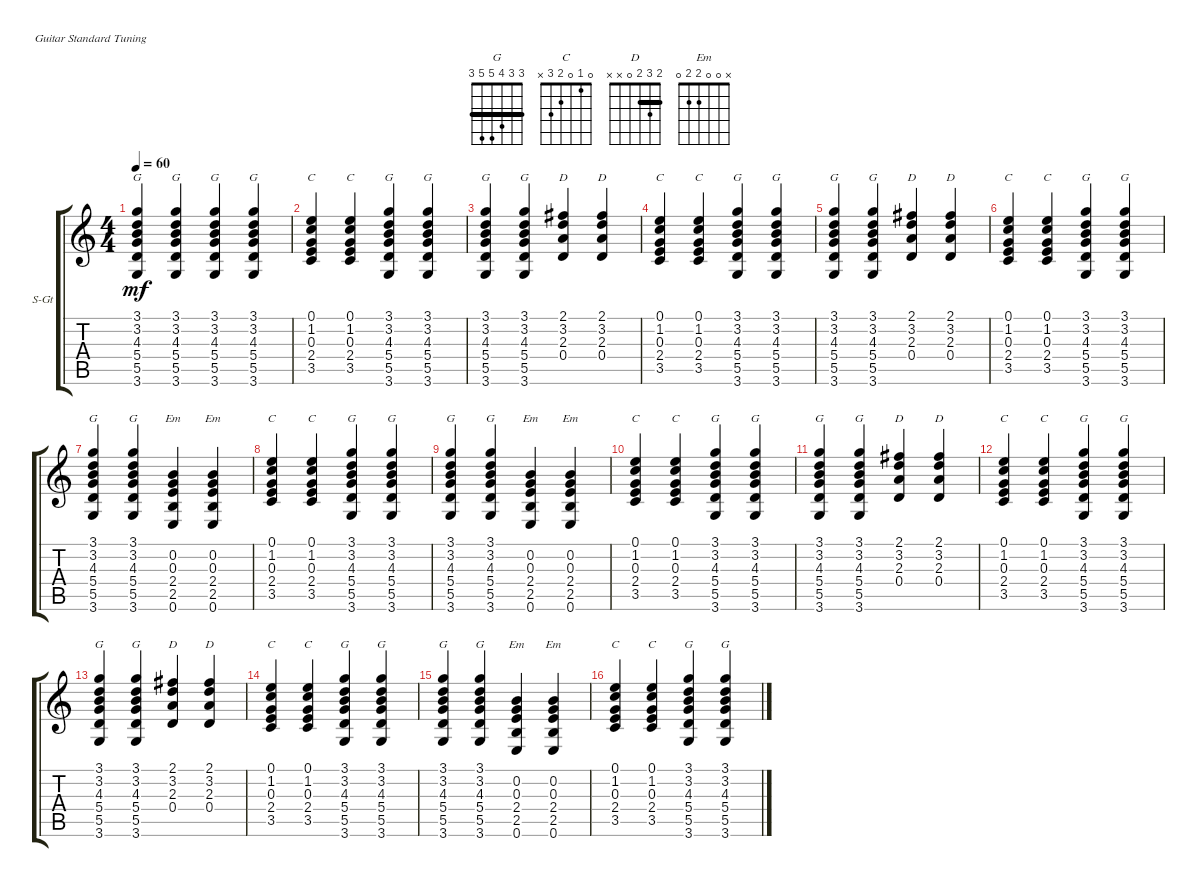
\defaultSystemsLayout 4
\bracketExtendMode groupsimilarinstruments
\firstSystemTrackNameOrientation horizontal
\otherSystemsTrackNameOrientation horizontal
\track ("Steel Guitar" "S-Gt") {instrument acousticguitarsteel}
\staff {score tabs}
\tuning (E4 B3 G3 D3 A2 E2)
\chord ("G" 3 3 4 5 5 3) {barre (3 3)}
\chord ("C" 0 1 0 2 3 x)
\chord ("D" 2 3 2 0 x x) {barre 2}
\chord ("Em" x 0 0 2 2 0)
\ts (4 4)
\tempo 60
\clef g2
\ks c
(3.6 5.5 5.4 4.3 3.2 3.1).4{ch "G" dy mf instrument acousticguitarsteel} (3.6 5.5 5.4 4.3 3.2 3.1).4{ch "G"} (3.6 5.5 5.4 4.3 3.2 3.1).4{ch "G"} (3.6 5.5 5.4 4.3 3.2 3.1).4{ch "G"} |
(3.5 2.4 0.3 1.2 0.1).4{ch "C"} (3.5 2.4 0.3 1.2 0.1).4{ch "C"} (3.6 5.5 5.4 4.3 3.2 3.1).4{ch "G"} (3.6 5.5 5.4 4.3 3.2 3.1).4{ch "G"} |
(3.6 5.5 5.4 4.3 3.2 3.1).4{ch "G"} (3.6 5.5 5.4 4.3 3.2 3.1).4{ch "G"} (0.4 2.3 3.2 2.1).4{ch "D"} (0.4 2.3 3.2 2.1).4{ch "D"} |
(3.5 2.4 0.3 1.2 0.1).4{ch "C"} (3.5 2.4 0.3 1.2 0.1).4{ch "C"} (3.6 5.5 5.4 4.3 3.2 3.1).4{ch "G"} (3.6 5.5 5.4 4.3 3.2 3.1).4{ch "G"} |
(3.6 5.5 5.4 4.3 3.2 3.1).4{ch "G"} (3.6 5.5 5.4 4.3 3.2 3.1).4{ch "G"} (0.4 2.3 3.2 2.1).4{ch "D"} (0.4 2.3 3.2 2.1).4{ch "D"} |
(3.5 2.4 0.3 1.2 0.1).4{ch "C"} (3.5 2.4 0.3 1.2 0.1).4{ch "C"} (3.6 5.5 5.4 4.3 3.2 3.1).4{ch "G"} (3.6 5.5 5.4 4.3 3.2 3.1).4{ch "G"} |
(3.6 5.5 5.4 4.3 3.2 3.1).4{ch "G"} (3.6 5.5 5.4 4.3 3.2 3.1).4{ch "G"} (0.6 2.5 2.4 0.3 0.2).4{ch "Em"} (0.6 2.5 2.4 0.3 0.2).4{ch "Em"} |
(3.5 2.4 0.3 1.2 0.1).4{ch "C"} (3.5 2.4 0.3 1.2 0.1).4{ch "C"} (3.6 5.5 5.4 4.3 3.2 3.1).4{ch "G"} (3.6 5.5 5.4 4.3 3.2 3.1).4{ch "G"} |
(3.6 5.5 5.4 4.3 3.2 3.1).4{ch "G"} (3.6 5.5 5.4 4.3 3.2 3.1).4{ch "G"} (0.6 2.5 2.4 0.3 0.2).4{ch "Em"} (0.6 2.5 2.4 0.3 0.2).4{ch "Em"} |
(3.5 2.4 0.3 1.2 0.1).4{ch "C"} (3.5 2.4 0.3 1.2 0.1).4{ch "C"} (3.6 5.5 5.4 4.3 3.2 3.1).4{ch "G"} (3.6 5.5 5.4 4.3 3.2 3.1).4{ch "G"} |
(3.6 5.5 5.4 4.3 3.2 3.1).4{ch "G"} (3.6 5.5 5.4 4.3 3.2 3.1).4{ch "G"} (0.4 2.3 3.2 2.1).4{ch "D"} (0.4 2.3 3.2 2.1).4{ch "D"} |
(3.5 2.4 0.3 1.2 0.1).4{ch "C"} (3.5 2.4 0.3 1.2 0.1).4{ch "C"} (3.6 5.5 5.4 4.3 3.2 3.1).4{ch "G"} (3.6 5.5 5.4 4.3 3.2 3.1).4{ch "G"} |
(3.6 5.5 5.4 4.3 3.2 3.1).4{ch "G"} (3.6 5.5 5.4 4.3 3.2 3.1).4{ch "G"} (0.4 2.3 3.2 2.1).4{ch "D"} (0.4 2.3 3.2 2.1).4{ch "D"} |
(3.5 2.4 0.3 1.2 0.1).4{ch "C"} (3.5 2.4 0.3 1.2 0.1).4{ch "C"} (3.6 5.5 5.4 4.3 3.2 3.1).4{ch "G"} (3.6 5.5 5.4 4.3 3.2 3.1).4{ch "G"} |
(3.6 5.5 5.4 4.3 3.2 3.1).4{ch "G"} (3.6 5.5 5.4 4.3 3.2 3.1).4{ch "G"} (0.6 2.5 2.4 0.3 0.2).4{ch "Em"} (0.6 2.5 2.4 0.3 0.2).4{ch "Em"} |
(3.5 2.4 0.3 1.2 0.1).4{ch "C"} (3.5 2.4 0.3 1.2 0.1).4{ch "C"} (3.6 5.5 5.4 4.3 3.2 3.1).4{ch "G"} (3.6 5.5 5.4 4.3 3.2 3.1).4{ch "G"}
